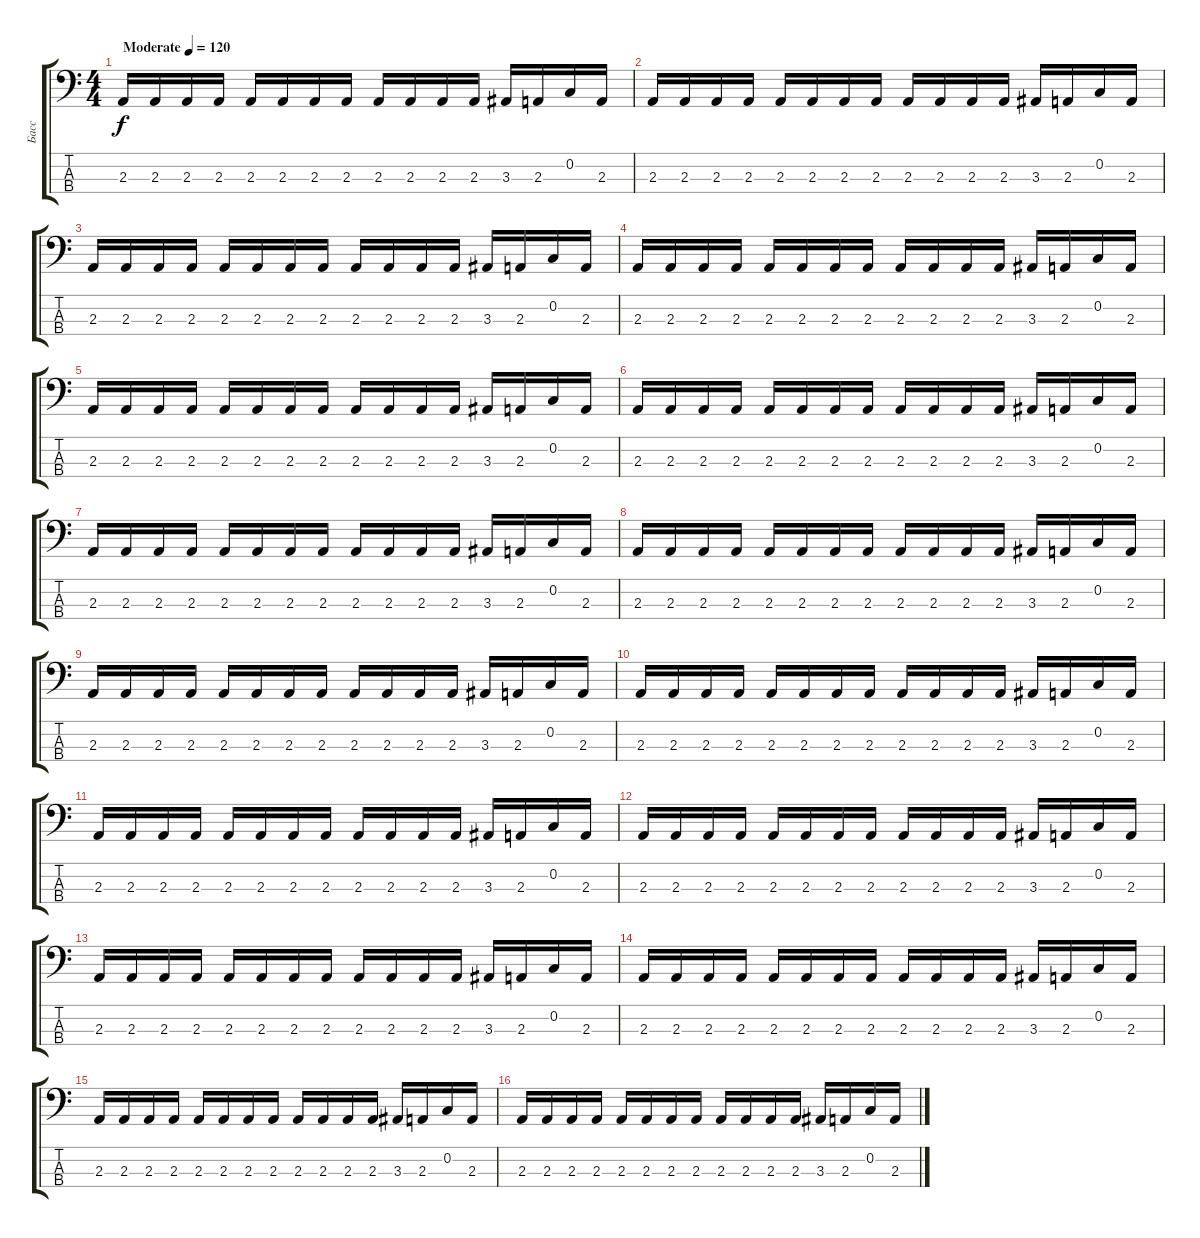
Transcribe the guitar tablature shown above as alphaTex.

\track ("Басс" "Басс") {instrument electricbassfinger}
\staff {score tabs}
\tuning (F2 C2 G1 D1) {hide}
\ts (4 4)
\tempo (120 "Moderate")
\clef f4
\ks c
2.3.16{dy f instrument electricbassfinger} 2.3.16 2.3.16 2.3.16 2.3.16 2.3.16 2.3.16 2.3.16 2.3.16 2.3.16 2.3.16 2.3.16 3.3.16 2.3.16 0.2.16 2.3.16 |
2.3.16 2.3.16 2.3.16 2.3.16 2.3.16 2.3.16 2.3.16 2.3.16 2.3.16 2.3.16 2.3.16 2.3.16 3.3.16 2.3.16 0.2.16 2.3.16 |
2.3.16 2.3.16 2.3.16 2.3.16 2.3.16 2.3.16 2.3.16 2.3.16 2.3.16 2.3.16 2.3.16 2.3.16 3.3.16 2.3.16 0.2.16 2.3.16 |
2.3.16 2.3.16 2.3.16 2.3.16 2.3.16 2.3.16 2.3.16 2.3.16 2.3.16 2.3.16 2.3.16 2.3.16 3.3.16 2.3.16 0.2.16 2.3.16 |
2.3.16 2.3.16 2.3.16 2.3.16 2.3.16 2.3.16 2.3.16 2.3.16 2.3.16 2.3.16 2.3.16 2.3.16 3.3.16 2.3.16 0.2.16 2.3.16 |
2.3.16 2.3.16 2.3.16 2.3.16 2.3.16 2.3.16 2.3.16 2.3.16 2.3.16 2.3.16 2.3.16 2.3.16 3.3.16 2.3.16 0.2.16 2.3.16 |
2.3.16 2.3.16 2.3.16 2.3.16 2.3.16 2.3.16 2.3.16 2.3.16 2.3.16 2.3.16 2.3.16 2.3.16 3.3.16 2.3.16 0.2.16 2.3.16 |
2.3.16 2.3.16 2.3.16 2.3.16 2.3.16 2.3.16 2.3.16 2.3.16 2.3.16 2.3.16 2.3.16 2.3.16 3.3.16 2.3.16 0.2.16 2.3.16 |
2.3.16 2.3.16 2.3.16 2.3.16 2.3.16 2.3.16 2.3.16 2.3.16 2.3.16 2.3.16 2.3.16 2.3.16 3.3.16 2.3.16 0.2.16 2.3.16 |
2.3.16 2.3.16 2.3.16 2.3.16 2.3.16 2.3.16 2.3.16 2.3.16 2.3.16 2.3.16 2.3.16 2.3.16 3.3.16 2.3.16 0.2.16 2.3.16 |
2.3.16 2.3.16 2.3.16 2.3.16 2.3.16 2.3.16 2.3.16 2.3.16 2.3.16 2.3.16 2.3.16 2.3.16 3.3.16 2.3.16 0.2.16 2.3.16 |
2.3.16 2.3.16 2.3.16 2.3.16 2.3.16 2.3.16 2.3.16 2.3.16 2.3.16 2.3.16 2.3.16 2.3.16 3.3.16 2.3.16 0.2.16 2.3.16 |
2.3.16 2.3.16 2.3.16 2.3.16 2.3.16 2.3.16 2.3.16 2.3.16 2.3.16 2.3.16 2.3.16 2.3.16 3.3.16 2.3.16 0.2.16 2.3.16 |
2.3.16 2.3.16 2.3.16 2.3.16 2.3.16 2.3.16 2.3.16 2.3.16 2.3.16 2.3.16 2.3.16 2.3.16 3.3.16 2.3.16 0.2.16 2.3.16 |
2.3.16 2.3.16 2.3.16 2.3.16 2.3.16 2.3.16 2.3.16 2.3.16 2.3.16 2.3.16 2.3.16 2.3.16 3.3.16 2.3.16 0.2.16 2.3.16 |
2.3.16 2.3.16 2.3.16 2.3.16 2.3.16 2.3.16 2.3.16 2.3.16 2.3.16 2.3.16 2.3.16 2.3.16 3.3.16 2.3.16 0.2.16 2.3.16
